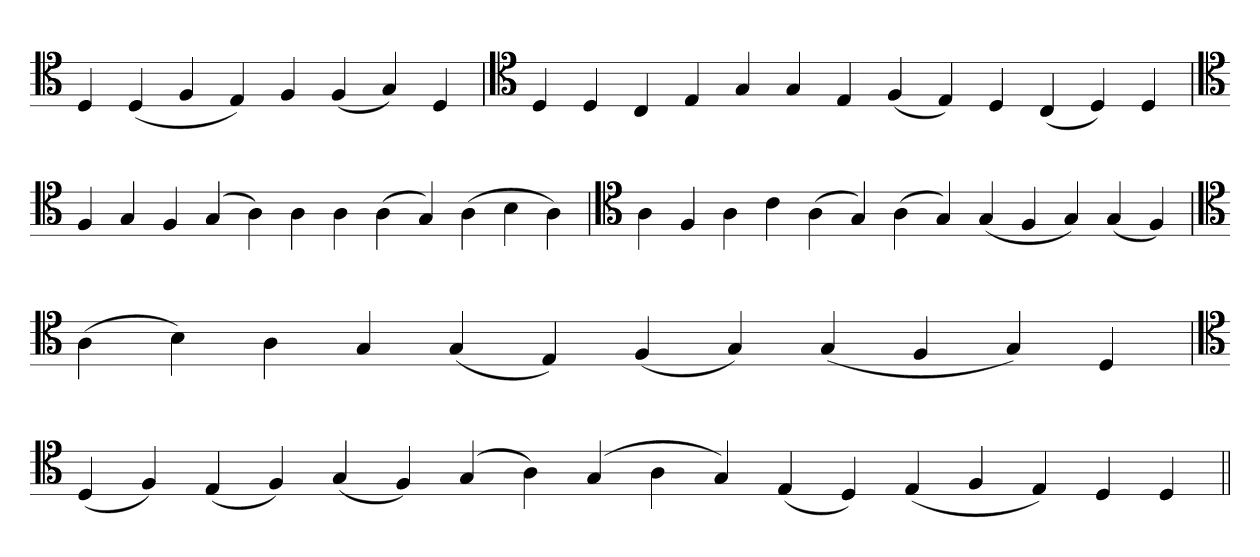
**kern
*part1
*staff1
*clefC4
=
4D
(4D
4F
4E)
4F
(4F
4G)
4D
=`
*clefC4
4D
4D
4C
4E
4G
4G
4E
(4F
4E)
4D
(4C
4D)
4D
='
*clefC4
4F
4G
4F
(4G
4A)
4A
4A
(4A
4G)
(4A
4B
4A)
=`
*clefC4
4A
4F
4A
4c
(4A
4G)
(4A
4G)
(4G
4F
4G)
(4G
4F)
=
*clefC4
(4A
4B)
4A
4G
(4G
4E)
(4F
4G)
(4G
4F
4G)
4D
='
*clefC4
(4D
4F)
(4E
4F)
(4G
4F)
(4G
4A)
(4G
4A
4G)
(4E
4D)
(4E
4F
4E)
4D
4D
=||
*-
